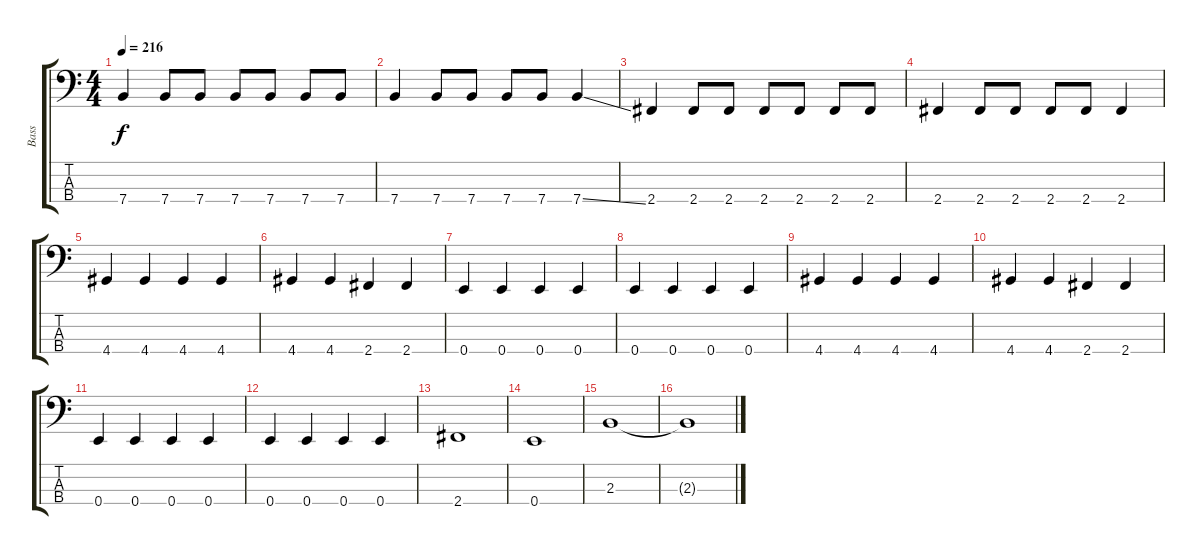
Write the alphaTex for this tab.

\track ("Bass" "Bass") {instrument slapbass2}
\staff {score tabs}
\tuning (G2 D2 A1 E1) {hide}
\ts (4 4)
\tempo 216
\clef f4
\ks c
7.4.4{dy f} 7.4.8 7.4.8 7.4.8 7.4.8 7.4.8 7.4.8 |
7.4.4 7.4.8 7.4.8 7.4.8 7.4.8 7.4{ss}.4 |
2.4.4 2.4.8 2.4.8 2.4.8 2.4.8 2.4.8 2.4.8 |
2.4.4 2.4.8 2.4.8 2.4.8 2.4.8 2.4.4 |
4.4.4 4.4.4 4.4.4 4.4.4 |
4.4.4 4.4.4 2.4.4 2.4.4 |
0.4.4 0.4.4 0.4.4 0.4.4 |
0.4.4 0.4.4 0.4.4 0.4.4 |
4.4.4 4.4.4 4.4.4 4.4.4 |
4.4.4 4.4.4 2.4.4 2.4.4 |
0.4.4 0.4.4 0.4.4 0.4.4 |
0.4.4 0.4.4 0.4.4 0.4.4 |
2.4.1 |
0.4.1 |
2.3.1 |
2.3{t}.1
